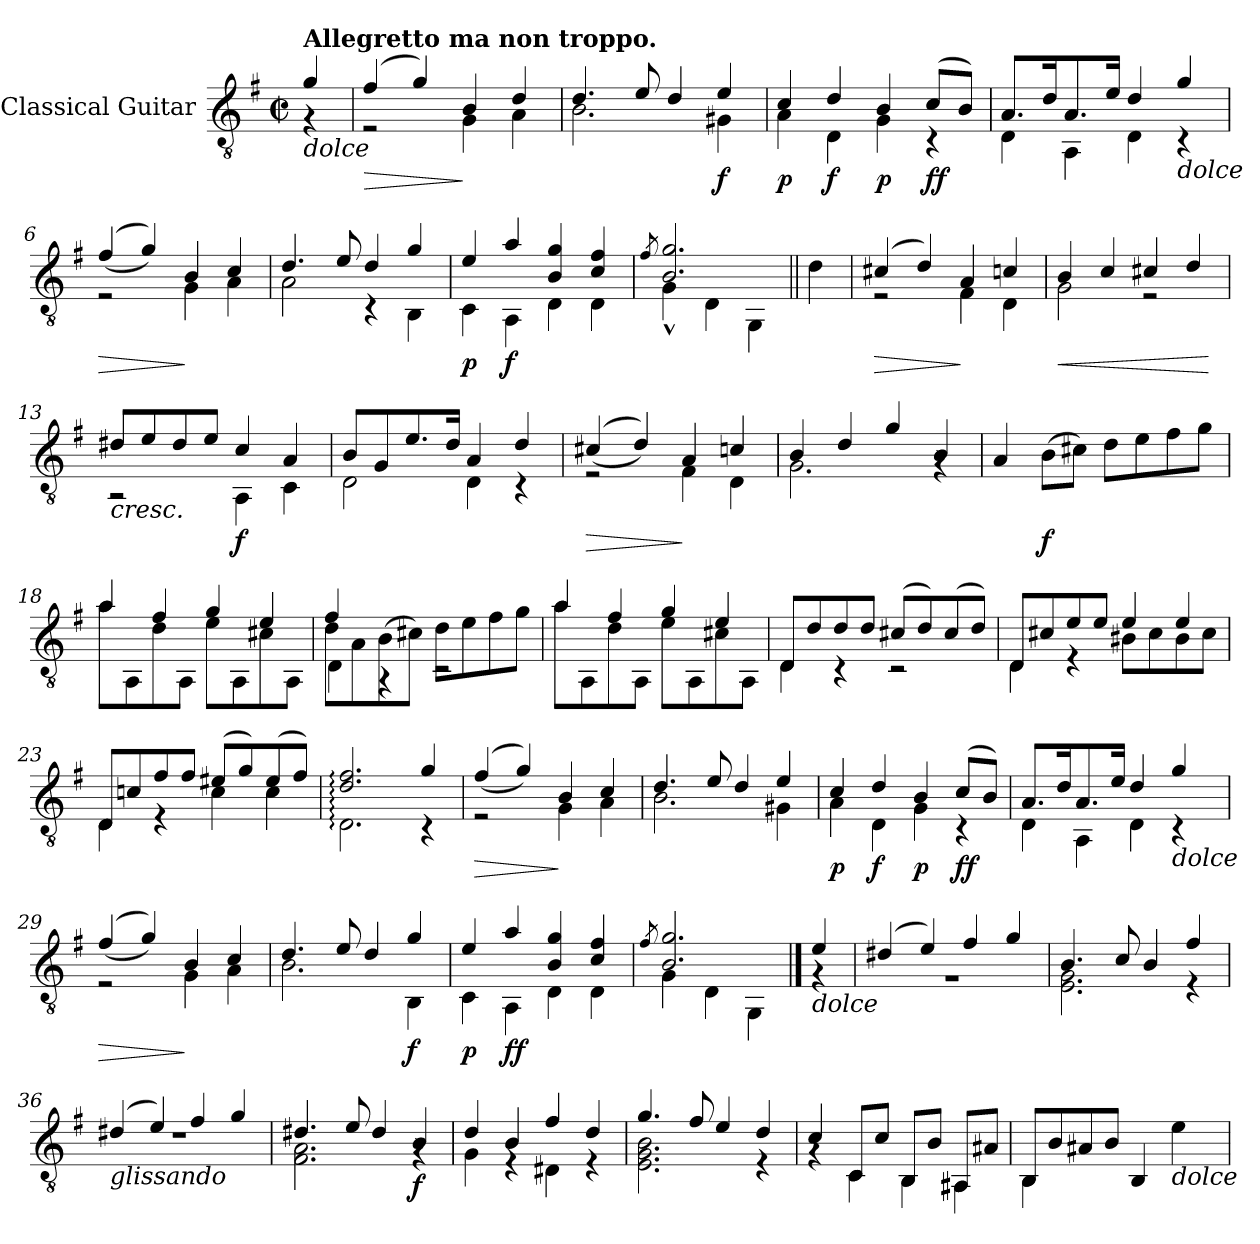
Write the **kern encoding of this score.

**kern	**dynam
*part1	*part1
*staff1	*staff1
*I"Classical Guitar	*
*I'Guit.	*
*clefGv2	*
*k[f#]	*
*M2/2	*
*met(c|)	*
=1	=1
*^	*
!LO:TX:b:i:t=dolce	!	!
!LO:TX:a:B:t=Allegretto ma non troppo.	!	!
4g/	4r	.
=2	=2	=2
!	!	!LO:HP:b
(>4f#/	2r	>
4g/)	.	.
4B/	4G\	]
4d/	4A\	.
=3	=3	=3
4.d/	2.B\	.
8e/	.	.
4d/	.	.
!	!	!LO:DY:b
4e/	4G#X\	f
=4	=4	=4
!	!	!LO:DY:b
4c/	4A\	p
!	!	!LO:DY:b
4d/	4D\	f
!	!	!LO:DY:b
4B/	4G\	p
!	!	!LO:DY:b
(>8c/L	4r	ff
8B/J)	.	.
=5	=5	=5
8.A/L	4D\	.
16d/K	.	.
8.A/	4AA\	.
16e/Jk	.	.
4d/	4D\	.
!LO:TX:b:i:t=dolce	!	!
4g/	4r	.
=6	=6	=6
!	!	!LO:HP:b
(>(>4f#/	2r	>
4g/))	.	.
4B/	4G\	]
4c/	4A\	.
!!LO:LB:g=z	!!
=7	=7	=7
4.d/	2A\	.
8e/	.	.
4d/	4r	.
4g/	4BB\	.
=8	=8	=8
!	!	!LO:DY:b
4e/	4C\	p
!	!	!LO:DY:b
4a/	4AA\	f
4B/ 4g/	4D\	.
4c/ 4f#/	4D\	.
=9	=9	=9
8qf#/	.	.
2.B/ 2.g/	4G^^\	.
.	4D\	.
.	4GG\	.
=10||	=10||	=10||
!LO:TX:b:i:t=dolce	!	!
*v	*v	*
4d\	.
=11	=11
!	!LO:HP:b
*^	*
(>4c#X/	2r	>
4d/)	.	.
4A/	4F#\	]
4cn/	4D\	.
=12	=12	=12
!	!	!LO:HP:b
4B/	2G\	<
4c/	.	.
4c#X/	2r	.
4d/	.	.
*v	*v	*
.	[
=13	=13
*^	*
!LO:TX:b:i:t=cresc.	!	!
8d#X/L	2r	.
8e/	.	.
8d#/	.	.
8e/J	.	.
!	!	!LO:DY:b
4c/	4AA\	f
4A/	4C\	.
!!LO:LB:g=z	!!
=14	=14	=14
8B/L	2D\	.
8G/	.	.
8.e/	.	.
16d/Jk	.	.
4A/	4D\	.
4d/	4r	.
=15	=15	=15
!	!	!LO:HP:b
(>(>4c#X/	2r	>
4d/))	.	.
4A/	4F#\	]
4cn/	4D\	.
=16	=16	=16
4B/	2.G\	.
4d/	.	.
4g/	.	.
4B/	4rG	.
*v	*v	*
=17	=17
4A/	.
!	!LO:DY:b
(>8B\L	f
8c#X\J)	.
8d\L	.
8e\	.
8f#\	.
8g\J	.
=18	=18
*^	*
4a/	8a\L	.
.	8AA\	.
4f#/	8d\	.
.	8AA\J	.
4g/	8e\L	.
.	8AA\	.
4e/	8c#X\	.
.	8AA\J	.
!!LO:LB:g=z	!!
=19	=19	=19
*	*^	*
8d\L	4D\	4f#/	.
8A\	.	.	.
(>8B\	4rAA	2.ryy	.
8c#X\J)	.	.	.
8d\L	2r	.	.
8e\	.	.	.
8f#\	.	.	.
8g\J	.	.	.
*	*v	*v	*
=20	=20	=20
4a/	8a\L	.
.	8AA\	.
4f#/	8d\	.
.	8AA\J	.
4g/	8e\L	.
.	8AA\	.
4e/	8c#X\	.
.	8AA\J	.
=21	=21	=21
8D/L	4D\	.
8d/	.	.
8d/	4r	.
8d/J	.	.
(>8c#X/L	2r	.
8d/)	.	.
(>8c#/	.	.
8d/J)	.	.
!!LO:LB:g=z	!!
=22	=22	=22
8D/L	4D\	.
8c#X/	.	.
8e/	4r	.
8e/J	.	.
4e/	8B#X\L	.
.	8c#\	.
4e/	8B#\	.
.	8c#\J	.
=23	=23	=23
8D/L	4D\	.
8cn/	.	.
8f#/	4r	.
8f#/J	.	.
(>8e#X/L	4c\	.
8g/)	.	.
(>8e#/	4c\	.
8f#/J)	.	.
=24	=24	=24
2.d/: 2.f#/:	2.D:\	.
4g/	4r	.
=25	=25	=25
!	!	!LO:HP:b
(>(>4f#/	2r	>
4g/))	.	.
4B/	4G\	]
4c/	4A\	.
=26	=26	=26
4.d/	2.B\	.
8e/	.	.
4d/	.	.
4e/	4G#X\	.
!!LO:LB:g=z	!!
=27	=27	=27
!	!	!LO:DY:b
4c/	4A\	p
!	!	!LO:DY:b
4d/	4D\	f
!	!	!LO:DY:b
4B/	4G\	p
!	!	!LO:DY:b
(>8c/L	4r	ff
8B/J)	.	.
=28	=28	=28
8.A/L	4D\	.
16d/K	.	.
8.A/	4AA\	.
16e/Jk	.	.
4d/	4D\	.
!LO:TX:b:i:t=dolce	!	!
4g/	4r	.
=29	=29	=29
!	!	!LO:HP:b
(>(>4f#/	2r	>
4g/))	.	.
4B/	4G\	]
4c/	4A\	.
=30	=30	=30
4.d/	2.B\	.
8e/	.	.
4d/	.	.
!	!	!LO:DY:b
4g/	4BB\	f
=31	=31	=31
!	!	!LO:DY:b
4e/	4C\	p
!	!	!LO:DY:b
4a/	4AA\	ff
4B/ 4g/	4D\	.
4c/ 4f#/	4D\	.
=32	=32	=32
8qf#/	.	.
2.B/ 2.g/	4G\	.
.	4D\	.
.	4GG\	.
!!LO:LB:g=z	!!
==33	==33	==33
!LO:TX:b:i:t=dolce	!	!
4e/	4r	.
=34	=34	=34
(>4d#X/	1r	.
4e/)	.	.
4f#/	.	.
4g/	.	.
=35	=35	=35
4.B/	2.E\ 2.G\	.
8c/	.	.
4B/	.	.
4f#/	4r	.
=36	=36	=36
!LO:TX:b:i:t=glissando	!	!
(>4d#X/	1rd	.
4e/)	.	.
4f#/	.	.
4g/	.	.
=37	=37	=37
4.d#X:/	2.F#\ 2.A\	.
8e/	.	.
4d#/	.	.
!	!	!LO:DY:b
4B/	4rG	f
=38	=38	=38
4d/	4G\	.
4B/	4rE	.
4f#/	4D#X\	.
4d/	4rE	.
!!LO:PB:g=z	!!
=39	=39	=39
4.g:/	2.E\ 2.G\ 2.B\	.
8f#/	.	.
4e/	.	.
4d/	4rE	.
=40	=40	=40
4c/	4rG	.
8C/L	4C\	.
8c/J	.	.
8BB/L	4BB\	.
8B/J	.	.
8AA#X/L	4AA#\	.
8A#X/J	.	.
=41	=41	=41
8BB/L	4BB\	.
8B/	.	.
8A#X/	2.ryy	.
8B/J	.	.
4BB/	.	.
!LO:TX:b:i:t=dolce	!	!
4e\	.	.
*v	*v	*
=	=
*-	*-
